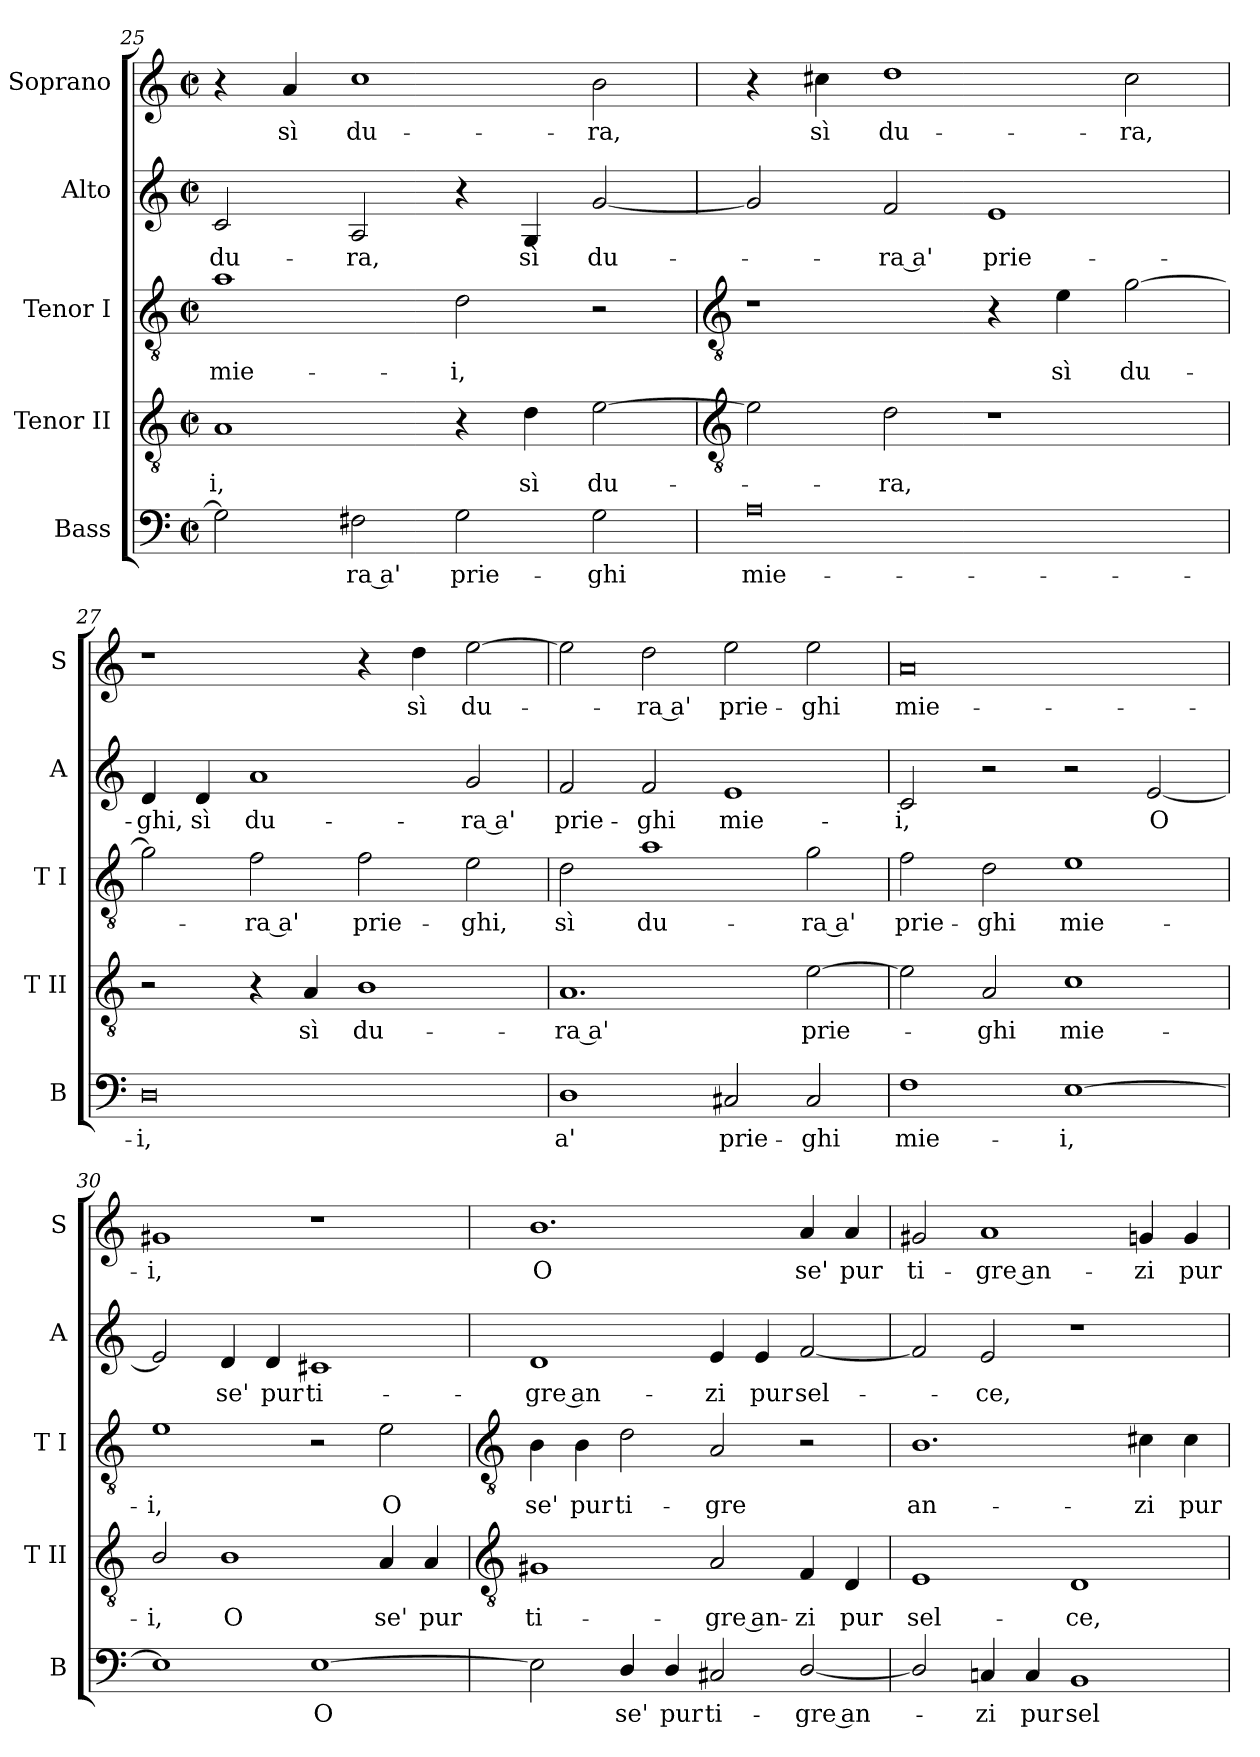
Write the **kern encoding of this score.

**kern	**text	**kern	**text	**kern	**text	**kern	**text	**kern	**text
*part5	*part5	*part4	*part4	*part3	*part3	*part2	*part2	*part1	*part1
*staff5	*staff5	*staff4	*staff4	*staff3	*staff3	*staff2	*staff2	*staff1	*staff1
*I"Bass	*	*I"Tenor II	*	*I"Tenor I	*	*I"Alto	*	*I"Soprano	*
*I'B	*	*I'T II	*	*I'T I	*	*I'A	*	*I'S	*
*clefF4	*	*clefGv2	*	*clefGv2	*	*clefG2	*	*clefG2	*
*k[]	*	*k[]	*	*k[]	*	*k[]	*	*k[]	*
*C:	*	*C:	*	*C:	*	*C:	*	*C:	*
*M4/2	*	*M4/2	*	*M4/2	*	*M4/2	*	*M4/2	*
*met(c|)	*	*met(c|)	*	*met(c|)	*	*met(c|)	*	*met(c|)	*
=25	=25	=25	=25	=25	=25	=25	=25	=25	=25
!	!	!	!LO:LY:b	!	!LO:LY:b	!	!LO:LY:b	!	!
2G]	.	1A	-i,	1a	mie-	2c	du-	4r	.
!	!	!	!	!	!	!	!	!	!LO:LY:b
.	.	.	.	.	.	.	.	4a	sì
!	!LO:LY:b	!	!	!	!	!	!LO:LY:b	!	!LO:LY:b
2F#X	ra a'	.	.	.	.	2A	-ra,	1cc	du-
!	!LO:LY:b	!	!	!	!LO:LY:b	!	!	!	!
2G	prie-	4r	.	2d	-i,	4r	.	.	.
!	!	!	!LO:LY:b	!	!	!	!LO:LY:b	!	!
.	.	4d	sì	.	.	4G	sì	.	.
!	!LO:LY:b	!	!LO:LY:b	!	!	!	!LO:LY:b	!	!LO:LY:b
2G	-ghi	[2e	du-	2r	.	[2g	du-	2b	-ra,
!!LO:LB:g=z
=26	=26	=26	=26	=26	=26	=26	=26	=26	=26
*	*	*clefGv2	*	*clefGv2	*	*	*	*	*
!	!LO:LY:b	!	!	!	!	!	!	!	!
0A	mie-	2e]	.	1r	.	2g]	.	4r	.
!	!	!	!	!	!	!	!	!	!LO:LY:b
.	.	.	.	.	.	.	.	4cc#X	sì
!	!	!	!LO:LY:b	!	!	!	!LO:LY:b	!	!LO:LY:b
.	.	2d	ra,	.	.	2f	ra a'	1dd	du-
!	!	!	!	!	!	!	!LO:LY:b	!	!
.	.	1r	.	4r	.	1e	prie-	.	.
!	!	!	!	!	!LO:LY:b	!	!	!	!
.	.	.	.	4e	sì	.	.	.	.
!	!	!	!	!	!LO:LY:b	!	!	!	!LO:LY:b
.	.	.	.	[2g	du-	.	.	2cc#	-ra,
=27	=27	=27	=27	=27	=27	=27	=27	=27	=27
!	!LO:LY:b	!	!	!	!	!	!LO:LY:b	!	!
0D	-i,	2r	.	2g]	.	4d	-ghi,	1r	.
!	!	!	!	!	!	!	!LO:LY:b	!	!
.	.	.	.	.	.	4d	sì	.	.
!	!	!	!	!	!LO:LY:b	!	!LO:LY:b	!	!
.	.	4r	.	2f	ra a'	1a	du-	.	.
!	!	!	!LO:LY:b	!	!	!	!	!	!
.	.	4A	sì	.	.	.	.	.	.
!	!	!	!LO:LY:b	!	!LO:LY:b	!	!	!	!
.	.	1B	du-	2f	prie-	.	.	4r	.
!	!	!	!	!	!	!	!	!	!LO:LY:b
.	.	.	.	.	.	.	.	4dd	sì
!	!	!	!	!	!LO:LY:b	!	!LO:LY:b	!	!LO:LY:b
.	.	.	.	2e	-ghi,	2g	-ra a'	[2ee	du-
=28	=28	=28	=28	=28	=28	=28	=28	=28	=28
!	!LO:LY:b	!	!LO:LY:b	!	!LO:LY:b	!	!LO:LY:b	!	!
1D	a'	1.A	-ra a'	2d	sì	2f	prie-	2ee]	.
!	!	!	!	!	!LO:LY:b	!	!LO:LY:b	!	!LO:LY:b
.	.	.	.	1a	du-	2f	-ghi	2dd	ra a'
!	!LO:LY:b	!	!	!	!	!	!LO:LY:b	!	!LO:LY:b
2C#X	prie-	.	.	.	.	1e	mie-	2ee	prie-
!	!LO:LY:b	!	!LO:LY:b	!	!LO:LY:b	!	!	!	!LO:LY:b
2C#	-ghi	[2e	prie-	2g	-ra a'	.	.	2ee	-ghi
=29	=29	=29	=29	=29	=29	=29	=29	=29	=29
!	!LO:LY:b	!	!	!	!LO:LY:b	!	!LO:LY:b	!	!LO:LY:b
1F	mie-	2e]	.	2f	prie-	2c	-i,	0a	mie-
!	!	!	!LO:LY:b	!	!LO:LY:b	!	!	!	!
.	.	2A	ghi	2d	-ghi	2r	.	.	.
!	!LO:LY:b	!	!LO:LY:b	!	!LO:LY:b	!	!	!	!
[1E	-i,	1c	mie-	1e	mie-	2r	.	.	.
!	!	!	!	!	!	!	!LO:LY:b	!	!
.	.	.	.	.	.	[2e	O	.	.
=30	=30	=30	=30	=30	=30	=30	=30	=30	=30
!	!	!	!LO:LY:b	!	!LO:LY:b	!	!	!	!LO:LY:b
1E]	.	2B/	-i,	1e	-i,	2e]	.	1g#X	-i,
!	!	!	!LO:LY:b	!	!	!	!LO:LY:b	!	!
.	.	1B	O	.	.	4d	se'	.	.
!	!	!	!	!	!	!	!LO:LY:b	!	!
.	.	.	.	.	.	4d	pur	.	.
!	!LO:LY:b	!	!	!	!	!	!LO:LY:b	!	!
[1E	O	.	.	2r	.	1c#X	ti-	1r	.
!	!	!	!LO:LY:b	!	!LO:LY:b	!	!	!	!
.	.	4A	se'	2e	O	.	.	.	.
!	!	!	!LO:LY:b	!	!	!	!	!	!
.	.	4A	pur	.	.	.	.	.	.
!!LO:LB:g=z
=31	=31	=31	=31	=31	=31	=31	=31	=31	=31
*	*	*clefGv2	*	*clefGv2	*	*	*	*	*
!	!	!	!LO:LY:b	!	!LO:LY:b	!	!LO:LY:b	!	!LO:LY:b
2E]	.	1G#X	ti-	4B	se'	1d	-gre an-	1.b	O
!	!	!	!	!	!LO:LY:b	!	!	!	!
.	.	.	.	4B	pur	.	.	.	.
!	!LO:LY:b	!	!	!	!LO:LY:b	!	!	!	!
4D/	se'	.	.	2d	ti-	.	.	.	.
!	!LO:LY:b	!	!	!	!	!	!	!	!
4D/	pur	.	.	.	.	.	.	.	.
!	!LO:LY:b	!	!LO:LY:b	!	!LO:LY:b	!	!LO:LY:b	!	!
2C#X	ti-	2A	-gre an-	2A	-gre	4e	-zi	.	.
!	!	!	!	!	!	!	!LO:LY:b	!	!
.	.	.	.	.	.	4e	pur	.	.
!	!LO:LY:b	!	!LO:LY:b	!	!	!	!LO:LY:b	!	!LO:LY:b
[2D/	-gre an-	4F	-zi	2r	.	[2f	sel-	4a	se'
!	!	!	!LO:LY:b	!	!	!	!	!	!LO:LY:b
.	.	4D	pur	.	.	.	.	4a	pur
=32	=32	=32	=32	=32	=32	=32	=32	=32	=32
!	!	!	!LO:LY:b	!	!LO:LY:b	!	!	!	!LO:LY:b
2D/]	.	1E	sel-	1.B	an-	2f]	.	2g#X	ti-
!	!LO:LY:b	!	!	!	!	!	!LO:LY:b	!	!LO:LY:b
4Cn	zi	.	.	.	.	2e	ce,	1a	-gre an-
!	!LO:LY:b	!	!	!	!	!	!	!	!
4C	pur	.	.	.	.	.	.	.	.
!	!LO:LY:b	!	!LO:LY:b	!	!	!	!	!	!
1BB	sel-	1D	-ce,	.	.	1r	.	.	.
!	!	!	!	!	!LO:LY:b	!	!	!	!LO:LY:b
.	.	.	.	4c#X	-zi	.	.	4gn	-zi
!	!	!	!	!	!LO:LY:b	!	!	!	!LO:LY:b
.	.	.	.	4c#	pur	.	.	4g	pur
=	=	=	=	=	=	=	=	=	=
*-	*-	*-	*-	*-	*-	*-	*-	*-	*-
